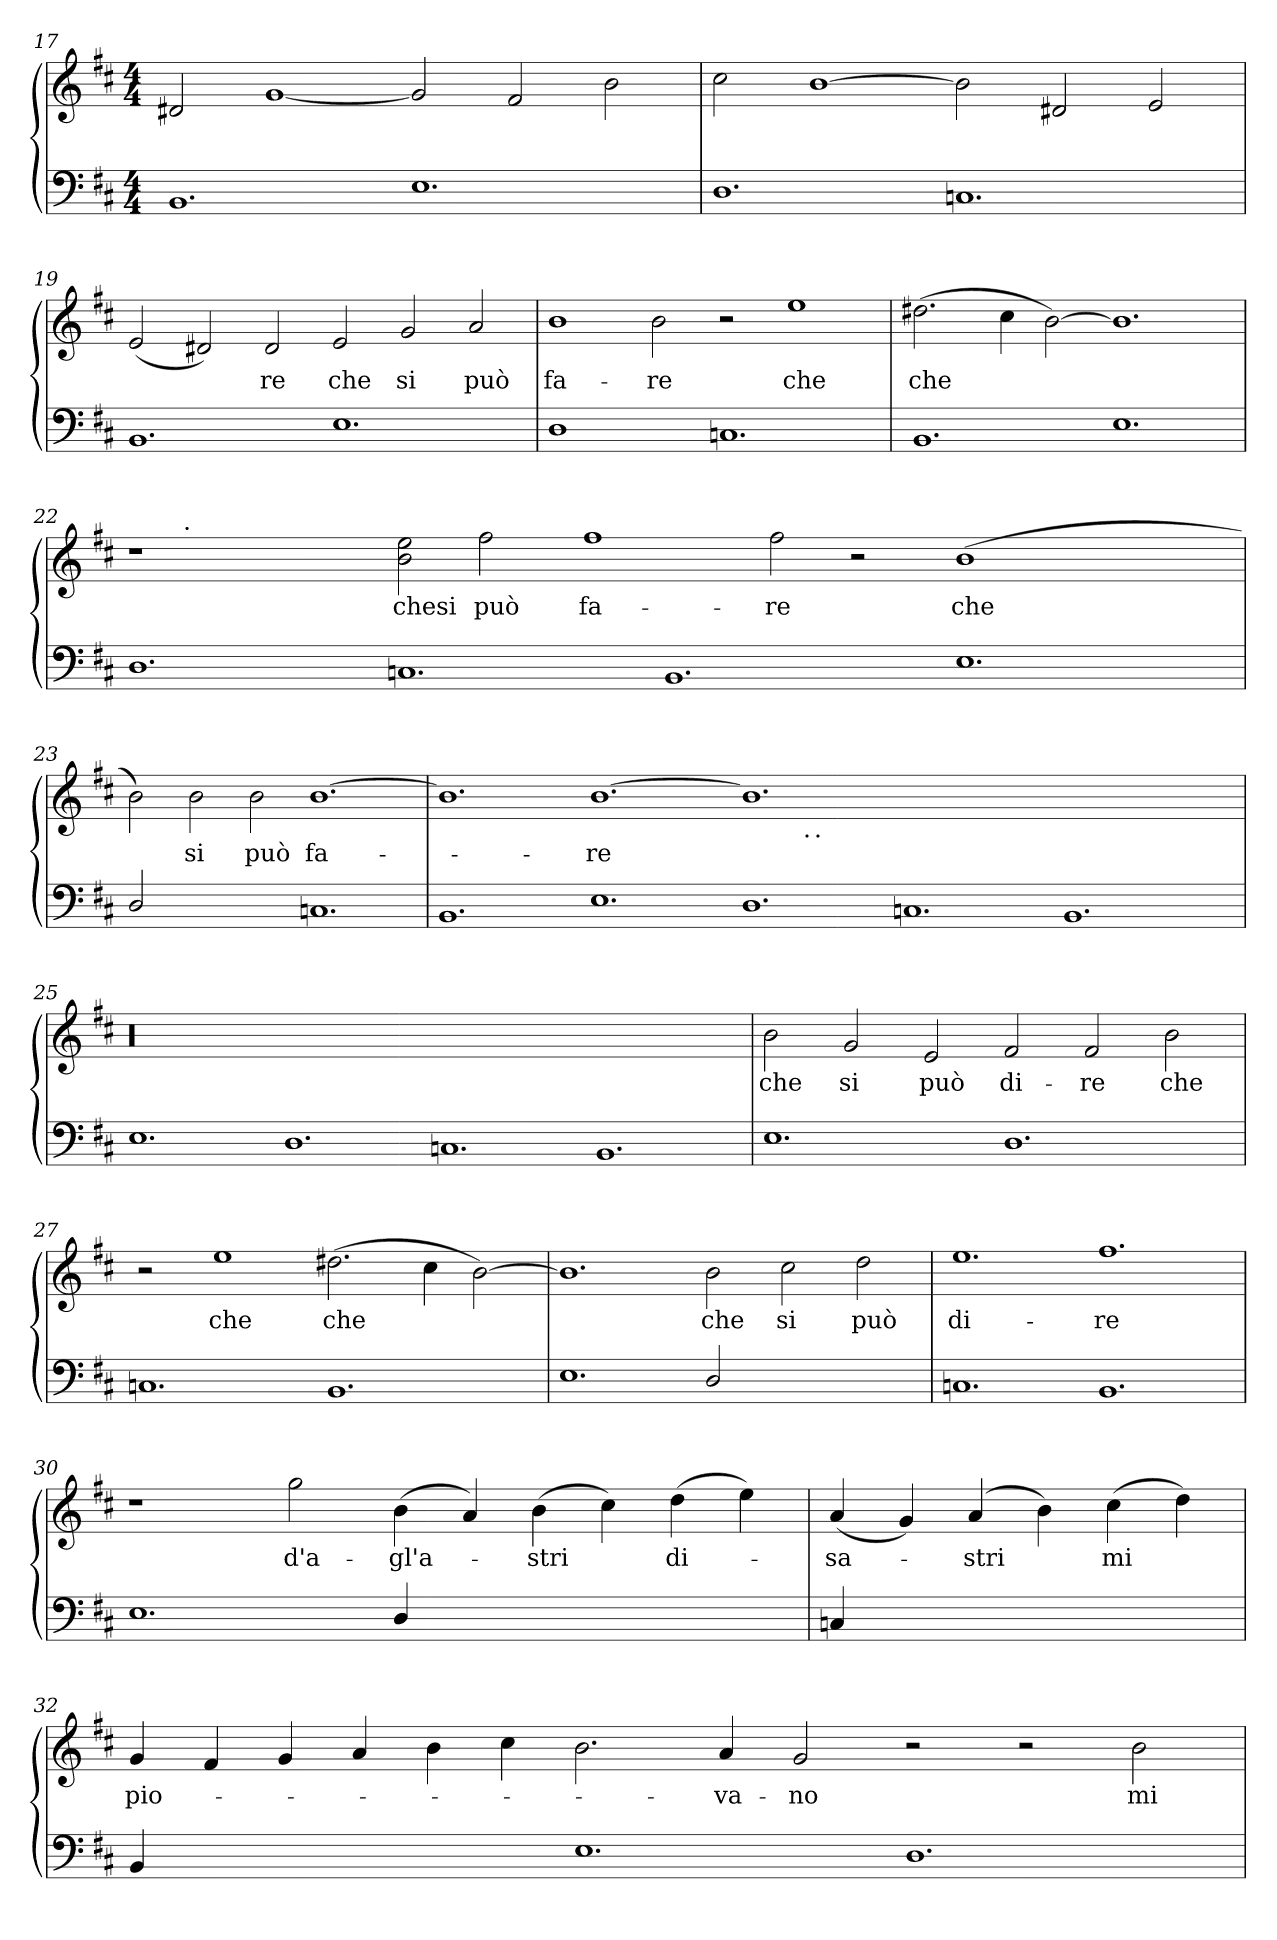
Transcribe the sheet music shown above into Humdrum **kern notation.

**kern	**kern	**text
*part2	*part1	*part1
*staff2	*staff1	*staff1
*clefF4	*clefG2	*
*ITrd7c12	*	*
*k[f#c#]	*k[f#c#]	*
*D:	*D:	*
*M4/4	*M4/4	*
=17	=17	=17
1.BBB	2d#X/	.
.	[<1g	.
1.EE	2g/]	.
.	2f#/	.
.	2b\	.
=18	=18	=18
1.DD	2cc#\	.
.	[>1b	.
1.CC	2b\]	.
.	2d#X/	.
.	2e/	.
=19	=19	=19
1.BBB	(<2e/	.
.	2d#X/)	.
!	!	!LO:LY:b
.	2d#/	-re
!	!	!LO:LY:b
1.EE	2e/	che
!	!	!LO:LY:b
.	2g/	si
!	!	!LO:LY:b
.	2a/	può
!!LO:LB:g=z
=20	=20	=20
!	!	!LO:LY:b
1DD	1b	fa-
!	!	!LO:LY:b
2ryy	2b\	-re
1.CC	2r	.
!	!	!LO:LY:b
.	1ee	che
=21	=21	=21
!	!	!LO:LY:b
1.BBB	(>2.dd#X\	che
.	4cc#\	.
.	[>2b\)	.
1.EE	1.b]	.
=22	=22	=22
*	*^	*
1.DD	1r	8ryy	.
.	.	32.ryy	.
!	!	!LO:TX:a:t=.	!
.	.	1ryy	.
.	2ryy	.	.
.	.	1ryy	.
!	!	!	!LO:LY:b
1.CC	2b\ 2ee\	.	chesi
!	!	!	!LO:LY:b
.	2ff#\	.	può
.	.	1ryy	.
!	!	!	!LO:LY:b
.	1ff#	.	fa-
1.BBB	.	.	.
.	.	1ryy	.
!	!	!	!LO:LY:b
.	2ff#\	.	-re
.	2r	.	.
.	.	1ryy	.
!	!	!	!LO:LY:b
1.EE	(>1b	.	che
.	.	2ryy	.
.	2ryy	.	.
.	.	4ryy	.
.	.	16ryy	.
.	.	64ryy	.
*	*v	*v	*
!!LO:PB:g=z
=23	=23	=23
2DD/	2b\)	.
!	!	!LO:LY:b
1ryy	2b\	si
!	!	!LO:LY:b
.	2b\	può
!	!	!LO:LY:b
1.CC	[>1.b	fa-
=24	=24	=24
*	*^	*
*	*	*^	*
1.BBB	1.b]	2%7ryy	1ryy	.
.	.	.	1ryy	.
!	!	!	!	!LO:LY:b
1.EE	[>1.b	.	.	-re
.	.	.	1ryy	.
1.DD	1.b]	.	2ryy	.
!	!	!LO:TX:b:t=.	!	!
.	.	00ryy	32ryy	.
!	!	!	!LO:TX:b:t=.	!
.	.	.	1ryy	.
1.CC	0.ryy	.	.	.
.	.	.	1ryy	.
.	.	.	1ryy	.
1.BBB	.	.	.	.
.	.	.	2ryy	.
.	.	.	4...ryy	.
*	*v	*v	*v	*
=25	=25	=25
1.EE	00.r	.
1.DD	.	.
1.CC	.	.
1.BBB	.	.
!!LO:PB:g=z
=26	=26	=26
!	!	!LO:LY:b
1.EE	2b\	che
!	!	!LO:LY:b
.	2g/	si
!	!	!LO:LY:b
.	2e/	può
!	!	!LO:LY:b
1.DD	2f#/	di-
!	!	!LO:LY:b
.	2f#/	-re
!	!	!LO:LY:b
.	2b\	che
=27	=27	=27
1.CC	2r	.
!	!	!LO:LY:b
.	1ee	che
!	!	!LO:LY:b
1.BBB	(>2.dd#X\	che
.	4cc#\	.
.	[>2b\)	.
=28	=28	=28
1.EE	1.b]	.
!	!	!LO:LY:b
2DD/	2b\	che
!	!	!LO:LY:b
1ryy	2cc#\	si
!	!	!LO:LY:b
.	2dd\	può
=29	=29	=29
!	!	!LO:LY:b
1.CC	1.ee	di-
!	!	!LO:LY:b
1.BBB	1.ff#	-re
!!LO:LB:g=z
=30	=30	=30
1.EE	1r	.
!	!	!LO:LY:b
.	2gg\	d'a-
!	!	!LO:LY:b
4DD/	(>4b\	-gl'a-
1ryy	4a/)	.
!	!	!LO:LY:b
.	(>4b\	-stri
.	4cc#\)	.
!	!	!LO:LY:b
.	(>4dd\	di-
4ryy	4ee\)	.
=31	=31	=31
!	!	!LO:LY:b
4CC/	(<4a/	-sa-
1ryy	4g/)	.
!	!	!LO:LY:b
.	(4a/	-stri
.	4b\)	.
!	!	!LO:LY:b
.	(>4cc#\	mi
4ryy	4dd\)	.
=32	=32	=32
!	!	!LO:LY:b
4BBB/	4g/	pio-
1ryy	4f#/	.
.	4g/	.
.	4a/	.
.	4b\	.
4ryy	4cc#\	.
1.EE	2.b\	.
!	!	!LO:LY:b
.	4a/	-va-
!	!	!LO:LY:b
.	2g/	-no
1.DD	2r	.
.	2r	.
!	!	!LO:LY:b
.	2b\	mi
=	=	=
*-	*-	*-
